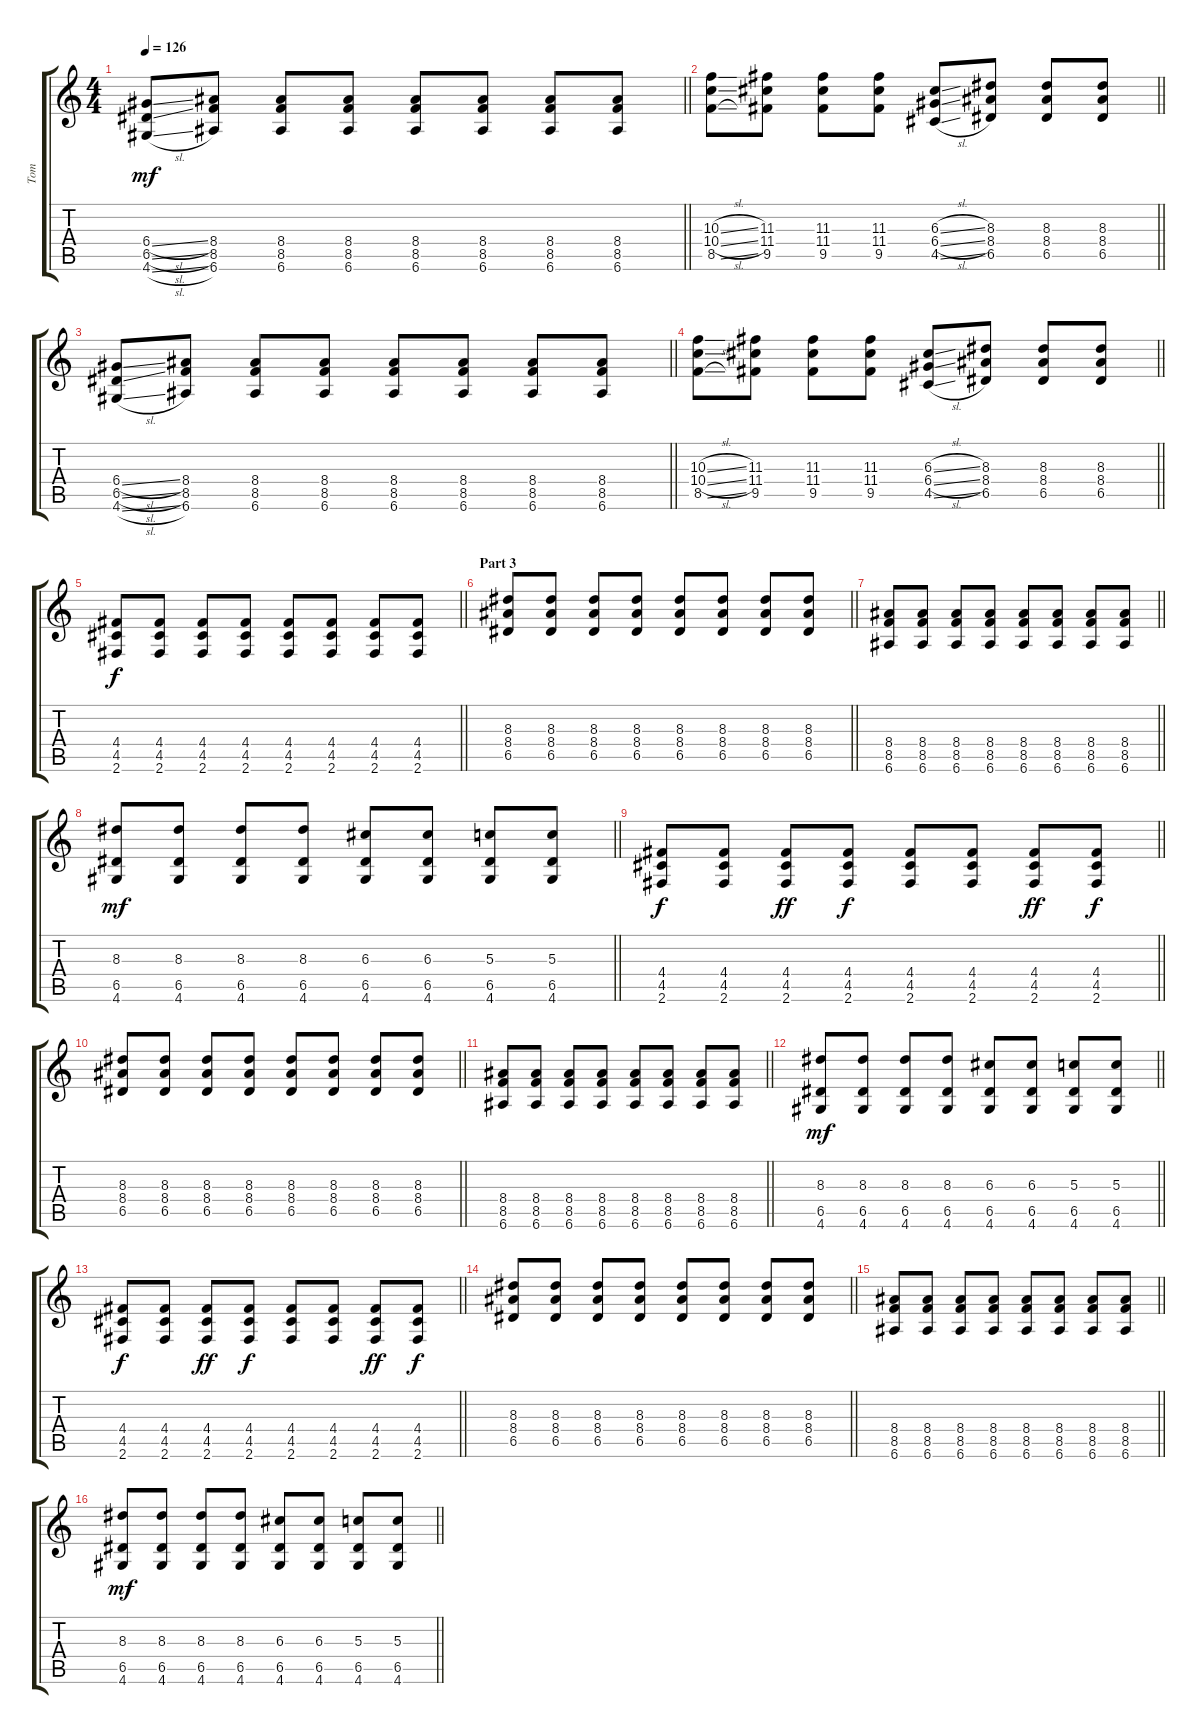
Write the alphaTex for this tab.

\track ("Tom" "Tom") {instrument distortionguitar}
\staff {score tabs}
\tuning (E4 B3 G3 D3 A2 E2) {hide}
\ts (4 4)
\tempo 126
\clef g2
\barLineRight lightlight
\ks c
(6.4{sl} 6.5{sl} 4.6{sl}).8{dy mf} (8.4 8.5 6.6).8 (8.4 8.5 6.6).8 (8.4 8.5 6.6).8 (8.4 8.5 6.6).8 (8.4 8.5 6.6).8 (8.4 8.5 6.6).8 (8.4 8.5 6.6).8 |
\barLineRight lightlight
(10.3{sl} 10.4{sl} 8.5{sl}).8 (11.3 11.4 9.5).8 (11.3 11.4 9.5).8 (11.3 11.4 9.5).8 (6.3{sl} 6.4{sl} 4.5{sl}).8 (8.3 8.4 6.5).8 (8.3 8.4 6.5).8 (8.3 8.4 6.5).8 |
\barLineRight lightlight
(6.4{sl} 6.5{sl} 4.6{sl}).8 (8.4 8.5 6.6).8 (8.4 8.5 6.6).8 (8.4 8.5 6.6).8 (8.4 8.5 6.6).8 (8.4 8.5 6.6).8 (8.4 8.5 6.6).8 (8.4 8.5 6.6).8 |
\barLineRight lightlight
(10.3{sl} 10.4{sl} 8.5{sl}).8 (11.3 11.4 9.5).8 (11.3 11.4 9.5).8 (11.3 11.4 9.5).8 (6.3{sl} 6.4{sl} 4.5{sl}).8 (8.3 8.4 6.5).8 (8.3 8.4 6.5).8 (8.3 8.4 6.5).8 |
\barLineRight lightlight
(4.4 4.5 2.6).8{dy f} (4.4 4.5 2.6).8 (4.4 4.5 2.6).8 (4.4 4.5 2.6).8 (4.4 4.5 2.6).8 (4.4 4.5 2.6).8 (4.4 4.5 2.6).8 (4.4 4.5 2.6).8 |
\section ("" "Part 3")
\barLineRight lightlight
(8.3 8.4 6.5).8 (8.3 8.4 6.5).8 (8.3 8.4 6.5).8 (8.3 8.4 6.5).8 (8.3 8.4 6.5).8 (8.3 8.4 6.5).8 (8.3 8.4 6.5).8 (8.3 8.4 6.5).8 |
\barLineRight lightlight
(8.4 8.5 6.6).8 (8.4 8.5 6.6).8 (8.4 8.5 6.6).8 (8.4 8.5 6.6).8 (8.4 8.5 6.6).8 (8.4 8.5 6.6).8 (8.4 8.5 6.6).8 (8.4 8.5 6.6).8 |
\barLineRight lightlight
(8.3 6.5 4.6).8{dy mf} (8.3 6.5 4.6).8 (8.3 6.5 4.6).8 (8.3 6.5 4.6).8 (6.3 6.5 4.6).8 (6.3 6.5 4.6).8 (5.3 6.5 4.6).8 (5.3 6.5 4.6).8 |
\barLineRight lightlight
(4.4 4.5 2.6).8{dy f} (4.4 4.5 2.6).8 (4.4 4.5 2.6).8{dy ff} (4.4 4.5 2.6).8{dy f} (4.4 4.5 2.6).8 (4.4 4.5 2.6).8 (4.4 4.5 2.6).8{dy ff} (4.4 4.5 2.6).8{dy f} |
\barLineRight lightlight
(8.3 8.4 6.5).8 (8.3 8.4 6.5).8 (8.3 8.4 6.5).8 (8.3 8.4 6.5).8 (8.3 8.4 6.5).8 (8.3 8.4 6.5).8 (8.3 8.4 6.5).8 (8.3 8.4 6.5).8 |
\barLineRight lightlight
(8.4 8.5 6.6).8 (8.4 8.5 6.6).8 (8.4 8.5 6.6).8 (8.4 8.5 6.6).8 (8.4 8.5 6.6).8 (8.4 8.5 6.6).8 (8.4 8.5 6.6).8 (8.4 8.5 6.6).8 |
\barLineRight lightlight
(8.3 6.5 4.6).8{dy mf} (8.3 6.5 4.6).8 (8.3 6.5 4.6).8 (8.3 6.5 4.6).8 (6.3 6.5 4.6).8 (6.3 6.5 4.6).8 (5.3 6.5 4.6).8 (5.3 6.5 4.6).8 |
\barLineRight lightlight
(4.4 4.5 2.6).8{dy f} (4.4 4.5 2.6).8 (4.4 4.5 2.6).8{dy ff} (4.4 4.5 2.6).8{dy f} (4.4 4.5 2.6).8 (4.4 4.5 2.6).8 (4.4 4.5 2.6).8{dy ff} (4.4 4.5 2.6).8{dy f} |
\barLineRight lightlight
(8.3 8.4 6.5).8 (8.3 8.4 6.5).8 (8.3 8.4 6.5).8 (8.3 8.4 6.5).8 (8.3 8.4 6.5).8 (8.3 8.4 6.5).8 (8.3 8.4 6.5).8 (8.3 8.4 6.5).8 |
\barLineRight lightlight
(8.4 8.5 6.6).8 (8.4 8.5 6.6).8 (8.4 8.5 6.6).8 (8.4 8.5 6.6).8 (8.4 8.5 6.6).8 (8.4 8.5 6.6).8 (8.4 8.5 6.6).8 (8.4 8.5 6.6).8 |
\barLineRight lightlight
(8.3 6.5 4.6).8{dy mf} (8.3 6.5 4.6).8 (8.3 6.5 4.6).8 (8.3 6.5 4.6).8 (6.3 6.5 4.6).8 (6.3 6.5 4.6).8 (5.3 6.5 4.6).8 (5.3 6.5 4.6).8
